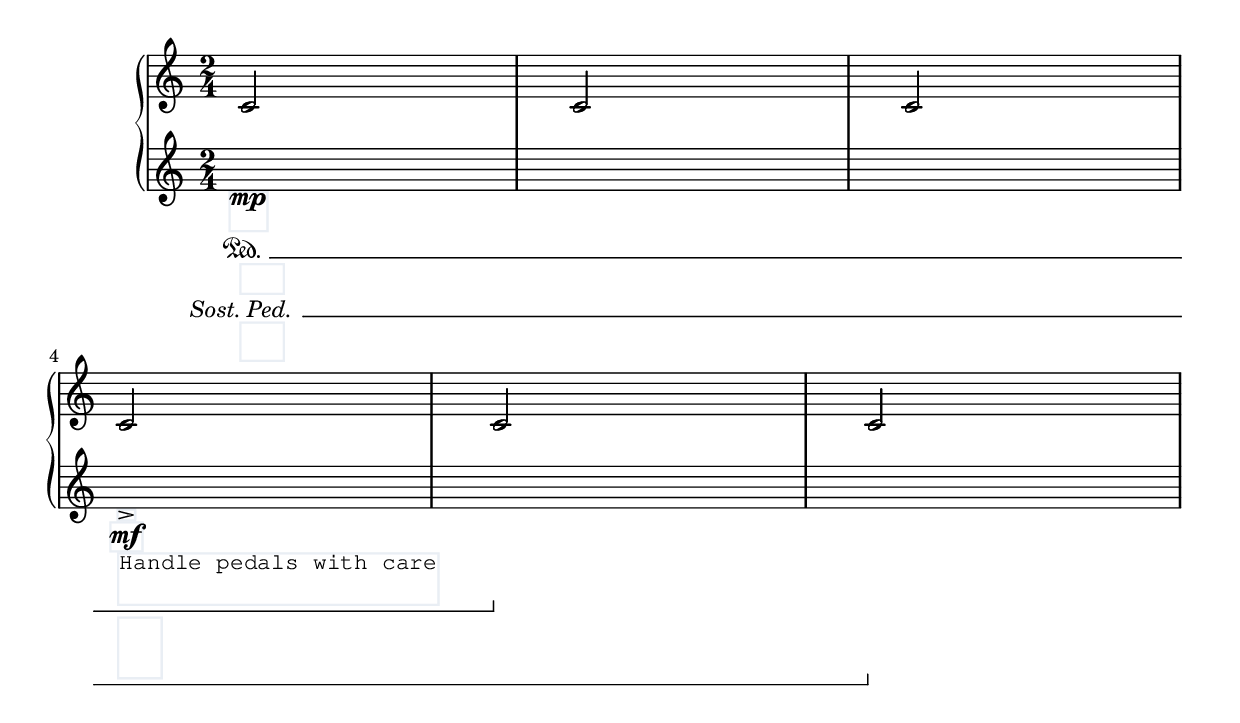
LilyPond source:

%
% Created (24/01/2020) by Paolo-Prete.
% This file is part of Spontini-Editor project.
%
% Spontini-Editor is free software: you can redistribute it and/or modify
% it under the terms of the GNU General Public License as published by
% the Free Software Foundation, either version 3 of the License, or
% (at your option) any later version.
% Spontini-Editor is distributed in the hope that it will be useful,
% but WITHOUT ANY WARRANTY; without even the implied warranty of
% MERCHANTABILITY or FITNESS FOR A PARTICULAR PURPOSE.  See the
% GNU General Public License for more details.
%
% You should have received a copy of the GNU General Public License
% along with Spontini-Editor. If not, see <http://www.gnu.org/licenses/>.
%

\version "2.19.83"
%
% Created (28/12/2019) by Paolo-Prete.
% This file is part of Spontini-Editor project.
%
% Spontini-Editor is free software: you can redistribute it and/or modify
% it under the terms of the GNU General Public License as published by
% the Free Software Foundation, either version 3 of the License, or
% (at your option) any later version.
% Spontini-Editor is distributed in the hope that it will be useful,
% but WITHOUT ANY WARRANTY; without even the implied warranty of
% MERCHANTABILITY or FITNESS FOR A PARTICULAR PURPOSE.  See the
% GNU General Public License for more details.
%
% You should have received a copy of the GNU General Public License
% along with Spontini-Editor. If not, see <http://www.gnu.org/licenses/>.
%

%%%%%%%TODO All this must be re-formatted and shortened!

\version "2.19.83"

#(define reservedColor1 (rgb-color 0.123 0.456 0.789))
#(define reservedColor2 (rgb-color 0.912 0.934 0.956))
#(define showEditorStuff "true")
#(define line-thickness 0.2)
#(define cpDiameter 0.6)

\layout {
  \context {
    \Staff
      \override StaffSymbol.output-attributes.isstaff = "true"
  }
}

%Thanks to Aroon Hill for the below functions!
controlPoints = #(grob-transformer 'stencil (lambda (grob orig)
  (define (draw-control-point pt)
#{ \markup \translate $pt \with-color #(rgb-color 0.811 0.466 0.439) \draw-circle #cpDiameter #0 ##t #})
  (define (draw-control-segment pt1 pt2)
(let ((delta (cons (- (car pt2) (car pt1)) (- (cdr pt2) (cdr pt1))))) #{ \markup \translate $pt1 \with-color #'(1 .5 0) \draw-line $delta #}))
  (let* ((pts (ly:grob-property grob 'control-points))
         (dots (map (lambda (pt)
            (grob-interpret-markup grob (draw-control-point pt)))
            pts))
         (lines (map (lambda (pt1 pt2)
            (grob-interpret-markup grob (draw-control-segment pt1 pt2)))
            pts (cdr pts))))
    (ly:stencil-add
      (apply ly:stencil-add lines)
      (apply ly:stencil-add dots)
      orig))))

#(define (staffPaddingMarkup xex yex grob orig)
(let ((outprops (ly:grob-property grob 'output-attributes))
      (dir (ly:grob-property grob 'direction))
      (staffPadding (ly:grob-property grob 'staff-padding)))
(begin
  (append! outprops `((y-direction . ,dir)))
  (if (string=? showEditorStuff "true")
    (grob-interpret-markup grob #{
       \markup \overlay {
         \stencil #orig
         \with-dimensions-from \null
         \translate #(cons (interval-index xex 0) (interval-index yex (- dir)))
         \overlay {
           \with-color #reservedColor1
           \scale #(cons 1 dir)
           \translate #(cons 0 (- staffPadding))
           \draw-line #'(-1 . 0)

           \with-color #reservedColor1
           \scale #(cons 1 dir)
           \translate #(cons -0.5 (- staffPadding))
           \draw-line #(cons 0 staffPadding)

           \with-color #reservedColor1
           \scale #(cons 1 (- dir))
           \draw-line #'(-1 . 0)
         }
       } #}  )

    (grob-interpret-markup grob #{
       \markup \overlay {
         \stencil #orig
         \with-dimensions-from \null
         \translate #(cons (interval-index xex 0) (interval-index yex (- dir)))
         \overlay { } } #})))))

#(define (paddingMarkup xex yex grob orig)
(let ((outprops (ly:grob-property grob 'output-attributes))
      (dir (ly:grob-property grob 'direction))
      (padding (ly:grob-property grob 'padding)))
(begin
  (append! outprops `((y-direction . ,dir)))
  (if (string=? showEditorStuff "true")
    (grob-interpret-markup grob #{
       \markup \overlay {
         \stencil #orig
         \with-dimensions-from \null
         \translate #(cons (interval-index xex 0) (interval-index yex (- dir)))
         \overlay {
           \with-color #reservedColor1
           \scale #(cons 1 dir)
           \translate #(cons 0 (- padding))
           \draw-line #'(-1 . 0)

           \with-color #reservedColor1
           \scale #(cons 1 dir)
           \translate #(cons -0.5 (- padding))
           \draw-line #(cons 0 padding)

           \with-color #reservedColor1
           \scale #(cons 1 (- dir))
           \draw-line #'(-1 . 0)
         }
       } #}  )

    (grob-interpret-markup grob #{
       \markup \overlay {
         \stencil #orig
         \with-dimensions-from \null
         \translate #(cons (interval-index xex 0) (interval-index yex (- dir)))
         \overlay { } } #})))))

#(define (osPaddingMarkup xex yex grob orig)
(let ((outprops (ly:grob-property grob 'output-attributes))
      (dir (ly:grob-property grob 'direction))
      (osPadding (ly:grob-property grob 'outside-staff-padding 0.46)))
(begin
  (append! outprops `((y-direction . ,dir)))
  (if (string=? showEditorStuff "true")
    (grob-interpret-markup grob #{
      \markup \overlay {
        \stencil #orig
        \with-dimensions-from \null
        \translate #(cons (interval-index xex 0) (interval-index yex (- dir)))
        \overlay {
          \with-color #reservedColor1
          \scale #(cons 1 dir)
          \translate #(cons 0 (- osPadding))
          \draw-line #'(-1 . 0)

          \with-color #reservedColor1
          \scale #(cons 1 dir)
          \translate #(cons -0.5 (- osPadding))
          \draw-line #(cons 0 osPadding)

          \with-color #reservedColor1
          \scale #(cons 1 (- dir))
          \draw-line #'(-1 . 0)
        }
        \with-dimensions-from \null
        \translate #(cons (interval-index xex 0) (interval-index yex dir))
        \overlay {
          \with-color #reservedColor1
          \scale #(cons 1 dir)
          \draw-line #'(-1 . 0)

          \with-color #reservedColor1
          \scale #(cons 1 dir)
          \translate #(cons -0.5 0)
          \draw-line #(cons 0 osPadding)

          \with-color #reservedColor1
          \scale #(cons 1 (- dir))
          \translate #(cons 0 (- osPadding))
          \draw-line #'(-1 . 0)
        }
    } #} )

    ; else (no editor stuff)
    (grob-interpret-markup grob #{
      \markup \overlay {
        \stencil #orig
        \with-dimensions-from \null
        \translate #(cons (interval-index xex 0) (interval-index yex (- dir)))
        \overlay {  }
        \with-dimensions-from \null
        \translate #(cons (interval-index xex 0) (interval-index yex dir))
        \overlay { }
    } #} )))))

#(define (afterLineBreakingSVGGrob grob editableClass xex yex id)
  (let* ((outprops (ly:grob-property grob 'output-attributes))
          (y-parent (ly:grob-parent grob Y))
          (x-parent (ly:grob-parent grob X))
          (origsten '())
          (dir '())
          (y '())
          (outprops-y-parent (ly:grob-property y-parent 'output-attributes))
          (orig-sten-y-parent '())
          (outprops-x-parent (ly:grob-property x-parent 'output-attributes))
          (orig-sten-x-parent '()))

      (for-each
        (lambda (x)
          (if (string-prefix? "x-offset" (symbol->string (car x)))
            (begin
              (if (string=? showEditorStuff "true")
                (begin
                  ;(set! orig-sten-x-parent (ly:make-stencil '()))
                  (ly:grob-set-property! x-parent 'stencil
                    (grob-interpret-markup x-parent #{
                        \markup \draw-line #'(0 . 1)
                      #}))

                  (set! outprops-x-parent (cons (cons "spontinimarker" "true") outprops-x-parent ))
                  (set! outprops-x-parent (cons (cons (string-append "x-ref-of-" (cdr x)) "true") outprops-x-parent))
                  (ly:grob-set-property! x-parent 'output-attributes outprops-x-parent)))))

          (if (string-prefix? "y-offset" (symbol->string (car x)))
              (if (string=? showEditorStuff "true")
                (begin
                  (set! (ly:grob-property y-parent 'stencil) (ly:make-stencil '()))
                  (ly:grob-set-property! y-parent 'stencil
                    (grob-interpret-markup y-parent #{
                        \markup \draw-line #'(1 . 0)
                      #}))

                  (set! outprops-y-parent (cons (cons "spontinimarker" "true") outprops-y-parent ))
                  (set! outprops-y-parent (cons (cons (string-append "y-ref-of-" (cdr x)) "true") outprops-y-parent))
                  (ly:grob-set-property! y-parent 'output-attributes outprops-y-parent))))
          ;; Thanks to Haaron Hill for the *great* support!
          (if (or (string-prefix? "outside-staff-padding" (symbol->string (car x)))
                       (string-prefix? "staff-padding" (symbol->string (car x)))
                       (string-prefix? "padding" (symbol->string (car x))))
              (if (string=? showEditorStuff "true")
                (begin
                  (set! origsten (ly:grob-property grob 'stencil))
                  (set! xex (ly:stencil-extent origsten X))
                  (set! yex (ly:stencil-extent origsten Y))
                  (ly:grob-set-property! grob 'layer 1000)

                  (cond
                    ((string-prefix? "outside-staff-padding" (symbol->string (car x)))
                      (ly:grob-set-property! grob 'stencil (osPaddingMarkup xex yex grob origsten)))

                    ((string-prefix? "staff-padding" (symbol->string (car x)))
                      (ly:grob-set-property! grob 'stencil (staffPaddingMarkup xex yex grob origsten)))

                    ((string-prefix? "padding" (symbol->string (car x)))
                      (ly:grob-set-property! grob 'stencil (paddingMarkup xex yex grob origsten)))))))

          ) outprops)

      (ly:grob-set-property! grob 'output-attributes outprops))

)

#(define (beforeLineBreakingSVGGrob grob)
  (let* ((outprops (ly:grob-property grob 'output-attributes)))
      (append! outprops `((staffspace . ,(ly:staff-symbol-staff-space grob))))
      (ly:grob-set-property! grob 'output-attributes outprops))

)

%Thanks to Stefano Troncaro and Kieren McMillian for support!
createJSSVGEditableObj = #(define-music-function (editableClass idStr prop method vals mus) (symbol-list? string? string? string? scheme? ly:music?)
  (let ((mexpr '())
        (endTkn '())
        (context '())
        (isAvoidCollisionProp (or (string=? "outside-staff-padding" prop)
                                  (string=? "staff-padding" prop)
                                  (string=? "padding" prop)
                                  (string=? "X-offset" prop)
                                  (string=? "Y-offset" prop)))
        (editablepropid (string-downcase (string-append prop "-propid")))
        (valsToSet vals))
    (begin

      (if (not (eq? editableClass '()))
        (begin

          (if (eq? (cdr editableClass) '())
            (begin
              (set! editableClass (symbol->string (car editableClass)))
            )
            (begin
              (set! context (symbol->string (car editableClass)))
              (set! editableClass (symbol->string (car (cdr editableClass))))
            )
          ))
        )

      (cond

        (isAvoidCollisionProp
          (if (null? vals)
              (set! valsToSet 0)
              (set! valsToSet (car vals))))

        ((or (string=? prop "extra-offset")(string=? prop "shorten-pair"))
          (if (null? vals)
              (set! valsToSet (cons 0 0))))

        ((string=? prop "extra-offset-y")
          (set! prop "extra-offset")
          (if (null? vals)
              (set! valsToSet '(0))
              (set! valsToSet (cons 0 (car vals)))))

        ((string=? prop "cpts")
          (if (null? vals)
            (set! valsToSet '((0 . 0)(0 . 0)(0 . 0)(0 . 0)))))

       )

      (cond

        ((string=? method "Tweak")
          (if (eq? editableClass '())
            (set! mexpr #{
              \tweak $prop $valsToSet $mus
            #})
            (set! mexpr #{
              \tweak $editableClass . $prop $valsToSet $mus
            #})))

        ((string=? method "OnceOffset")
          (if (eq? editableClass '())
            (set! mexpr #{
              \once \offset positions $valsToSet $mus
            #})
            (set! mexpr #{
              \once \offset $editableClass . positions $valsToSet $mus
            #})))

        ((and (not (null? valsToSet))
              (string=? method "OnceOverride"))
          (if (eq? context '())
            (set! mexpr #{
              \once \override $editableClass . $prop = $valsToSet $mus #})
            (set! mexpr #{
              \once \override $context . $editableClass . $prop = $valsToSet $mus #})))

        ((string=? method "Shape")
          (if (string=? showEditorStuff "true")
            (set! mexpr #{
              \tweak stencil #controlPoints
              \shape $valsToSet $mus
            #})
            (set! mexpr #{
              \shape $valsToSet $mus
            #})))
      )

      (cond

        ((and (or (string=? method "Tweak")(string=? method "Shape")(string=? method "OnceOffset"))
              (eq? editableClass '()))
          (set! mexpr #{
            \tweak output-attributes.spontinieditable $showEditorStuff
            \tweak output-attributes.editableclass "Dummy"
            \tweak output-attributes.editcommand #method
            \tweak before-line-breaking #(lambda (grob) (beforeLineBreakingSVGGrob grob))
            \tweak output-attributes.$editablepropid #`,idStr $mexpr #})
          (if isAvoidCollisionProp
            (set! mexpr #{
              \tweak after-line-breaking
              #(lambda (grob) (afterLineBreakingSVGGrob grob editableClass '() '() idStr)) #mexpr #})))

        ((and (or (string=? method "Tweak")(string=? method "Shape")(string=? method "OnceOffset"))
              (not (eq? editableClass '())))
          (set! mexpr #{
            \tweak $editableClass . output-attributes.spontinieditable $showEditorStuff
            \tweak $editableClass . output-attributes.editableclass $editableClass
            \tweak $editableClass . output-attributes.editcommand #method
            \tweak $editableClass . before-line-breaking #(lambda (grob) (beforeLineBreakingSVGGrob grob))
            \tweak $editableClass . output-attributes.$editablepropid #`,idStr  $mexpr #})
          (if isAvoidCollisionProp
            (set! mexpr #{
              \tweak $editableClass . after-line-breaking
              #(lambda (grob) (afterLineBreakingSVGGrob grob editableClass '() '() idStr)) #mexpr #})))

        ((and (eq? context '())(string=? method "OnceOverride"))
          (set! mexpr #{
            #(if isAvoidCollisionProp #{
              \once \override $editableClass .after-line-breaking =
                #(lambda (grob)(afterLineBreakingSVGGrob grob editableClass '() '() idStr))
            #})
            \once \override $editableClass . output-attributes.spontinieditable = $showEditorStuff
            \once \override $editableClass . output-attributes.editableclass = #editableClass
            \once \override $editableClass . output-attributes.editcommand = #method
            \once \override $editableClass . before-line-breaking = #(lambda (grob) (beforeLineBreakingSVGGrob grob))
            \once \override $editableClass . output-attributes.$editablepropid = #`,idStr #mexpr
          #}))

        ((and (not (eq? context '()))(string=? method "OnceOverride"))
          (set! mexpr #{
            #(if isAvoidCollisionProp #{
              \once \override $context . $editableClass .after-line-breaking =
                #(lambda (grob)(afterLineBreakingSVGGrob grob editableClass '() '() idStr))
            #})
            \once \override $context . $editableClass . output-attributes.spontinieditable = $showEditorStuff
            \once \override $context . $editableClass . output-attributes.editableclass = #editableClass
            \once \override $context . $editableClass . output-attributes.editcommand = #method
            \once \override $context . $editableClass . before-line-breaking = #(lambda (grob) (beforeLineBreakingSVGGrob grob))
            \once \override $context . $editableClass . output-attributes.$editablepropid = #`,idStr #mexpr
          #}))

      )

#{
  $mexpr
#})))

jsTweak = #(define-music-function (idStr prop vals className mus) (string? string? scheme? (symbol-list? '()) ly:music?) #{
  #(cond

    ((and (not (eq? className '()))
          (memv 'DynamicLineSpanner className)) #{
      \tweak $className .stencil #(lambda (grob) (grob-interpret-markup grob
      #{ #(if (string=? showEditorStuff "true")
          #{ \markup { \override #'(thickness . 3) \draw-line #'(4 . 0) } #}
          #{ \markup { } #} )
        #}))
      \createJSSVGEditableObj $className $idStr $prop "Tweak" $vals $mus
    #})

    ((and (not (eq? className '()))
          (or (memv 'SustainPedalLineSpanner className)
              (memv 'SostenutoPedalLineSpanner className)
              (memv 'UnaCordaPedalLineSpanner className))) #{
      \tweak $className .stencil #(lambda (grob) (grob-interpret-markup grob
      #{ #(if (string=? showEditorStuff "true")
          #{ \markup { \override #'(thickness . 3) \draw-line #'(6 . 0) } #}
          #{ \markup { } #} )
        #}))
      \createJSSVGEditableObj $className $idStr $prop "Tweak" $vals $mus
    #})

    (else #{
      \createJSSVGEditableObj $className $idStr $prop "Tweak" $vals $mus
    #})

  )
#})

jsOnceOverride = #(define-music-function (idStr prop vals className mus) (string? string? scheme? symbol-list? ly:music?) #{
  #(cond

    ((and (not (eq? className '()))
          (memv 'NoteColumn className)) #{
        \once \override $className .stencil = #(lambda (grob) (grob-interpret-markup grob
      #{ #(if (string=? showEditorStuff "true")
          #{ \markup { \override #'(thickness . 3) \draw-line #'(0 . 4) } #}
          #{ \markup { } #})
        #}))
    #}))

    \createJSSVGEditableObj $className $idStr $prop "OnceOverride" $vals $mus

#})

jsOnceOffset = #(define-music-function (idStr prop vals className mus) (string? string? scheme? (symbol-list? '()) ly:music?) #{
  \createJSSVGEditableObj $className $idStr $prop "OnceOffset" $vals $mus
#})

jsShape = #(define-music-function (idStr prop vals className mus) (string? string? scheme? (symbol-list? '()) ly:music?) #{
  \createJSSVGEditableObj $className $idStr $prop "Shape" $vals $mus
#})

jsOSOPadder = #(define-music-function (idStr prop vals arg) (string? string? scheme? symbol-list-or-music?)
(if (string=? showEditorStuff "true") #{
  \OSPadder #reservedColor2 #0.2 ##t "true" #(string->number idStr) #vals #arg
#}
#{
  \OSPadder #white #0.2 ##t "true" #(string->number idStr) #vals #arg
#}))

jsPadder = #(define-music-function (idStr prop vals arg) (string? string? scheme? symbol-list-or-music?)
(if (string=? showEditorStuff "true") #{
  \OSPadder #reservedColor2 #0.2 ##f "true" #(string->number idStr) #vals #arg
#}
#{
  \OSPadder #white #0.2 ##f "true" #(string->number idStr) #vals #arg
#}))

%
% Created (25/01/2020) by Paolo-Prete.
% This file is part of Spontini project.
% 
% Spontini is free software: you can redistribute it and/or modify
% it under the terms of the GNU General Public License as published by
% the Free Software Foundation, either version 3 of the License, or
% (at your option) any later version.
% Spontini is distributed in the hope that it will be useful,
% but WITHOUT ANY WARRANTY; without even the implied warranty of
% MERCHANTABILITY or FITNESS FOR A PARTICULAR PURPOSE.  See the
% GNU General Public License for more details.
%
% You should have received a copy of the GNU General Public License
% along with Spontini.  If not, see <http://www.gnu.org/licenses/>.
%

\version "2.19.83"

#(define PADDER_RECT_DEF_W (cons -3 3))
#(define OSPadderThickness 0.1)
#(define posIdxUp 0)
#(define posListUp '())
#(define posIdxDown 0)
#(define posListDown '())
#(define OSBox #{ \markup "   " #})

%Thanks to Aaron Hill and Thomas "Harm" Morley
#(define (box-stencil stencil thickness padding color expand?)
   "Add a box around @var{stencil}, producing a new stencil."
   (define (css-style-padding padding)
     ;; padding => (top right bottom left)
     (cond
       ((or (null? padding) (eqv? #f padding)) '(0 0 0 0))
       ((number? padding) (make-list 4 padding))
       ((number-pair? padding)
         (list (car padding) (cdr padding)
               (car padding) (cdr padding)))
       ((and (number-list? padding) (<= (length padding) 4))
         (case (length padding)
           ((1) (make-list 4 (first padding)))
           ((2) (list (first padding) (second padding)
                      (first padding) (second padding)))
           ((3) (list (first padding) (second padding)
                      (third padding) (second padding)))
           (else padding)))
       (else
         (begin (ly:warning "Ignoring invalid padding: ~a" padding)
                '(0 0 0 0)))))
          (let* ((padding (css-style-padding padding))
                 (padding-top (first padding))
                 (padding-right (second padding))
                 (padding-bottom (third padding))
                 (padding-left (fourth padding))
          
          (x-ext-orig (ly:stencil-extent stencil X))
          (y-ext-orig (ly:stencil-extent stencil Y))
          (x-ext-inner
            (cons (- (interval-start x-ext-orig) padding-left)
                  (+ (interval-end x-ext-orig) padding-right)))
          (y-ext-inner
            (cons (- (interval-start y-ext-orig) padding-bottom)
                  (+ (interval-end y-ext-orig) padding-top)))
          (x-ext-outer (interval-widen x-ext-inner thickness))
          (y-ext-outer (interval-widen y-ext-inner thickness))
          (x-ext-new (if expand? x-ext-outer x-ext-orig))
          (y-ext-new (if expand? y-ext-outer y-ext-orig))

          (x-rule (make-filled-box-stencil (cons 0 thickness) y-ext-inner))
          (y-rule (make-filled-box-stencil x-ext-outer (cons 0 thickness)))
          (box (stencil-with-color
            (ly:stencil-add
              (ly:stencil-translate-axis y-rule (interval-end y-ext-inner) Y)
              (ly:stencil-translate-axis x-rule (interval-end x-ext-inner) X)
              (ly:stencil-translate-axis y-rule (interval-start y-ext-outer) Y)
              (ly:stencil-translate-axis x-rule (interval-start x-ext-outer) X))
            color)))
     (ly:make-stencil
       (ly:stencil-expr (ly:stencil-add box stencil))
       x-ext-new y-ext-new)))

#(define* (make-stencil-boxer thickness padding
            #:optional (color grey) (callback #f) (expand? #t))
   "Return function that adds a box around the grob passed as argument."
   (if (procedure? callback)
     (lambda (grob)
      (if (ly:grob-property grob 'stencil)
       (box-stencil (callback grob) thickness padding color expand?)))
     (grob-transformer 'stencil (lambda (grob orig)
       (if orig
         (box-stencil orig thickness padding color expand?))))))

#(define (next-not-in-list n list) 
  (let ((s (+ 1 n))) 
    (if (memv s list) 
      (next-not-in-list s list) s)))

resetOSPositions = #(define-scheme-function () () 
  (set! posIdxUp 0)
  (set! posListUp '())
  (set! posIdxDown 0)
  (set! posListDown '()))

incrPositions = #(define-scheme-function (dir num) (number? number?) 
(let lp ((i 0)) 
  (if (< i num) 
    (begin 
      (if (eq? dir UP)      
        (begin
          (set! posIdxUp (next-not-in-list posIdxUp posListUp))
          (set! posListUp (cons posIdxUp posListUp))
          (set! posListUp (sort! posListUp <)))
        (begin
          (set! posIdxDown (next-not-in-list posIdxDown posListDown))
          (set! posListDown (cons posIdxDown posListDown))
          (set! posListDown (sort! posListDown <))))
      (lp (+ 1 i))))))

#(define (symbol-list-or-music? x) (or (symbol-list? x) (ly:music? x)))

OSOObj = #(define-music-function (arg) (ly:music?)
  (let ((posIdx 0)
        (name (ly:music-property arg 'name)))
  (if (eq? (ly:music-property arg 'direction) UP)
    (begin
      (set! posIdxUp (next-not-in-list posIdxUp posListUp))
      (set! posListUp (cons posIdxUp posListUp))
      (set! posListUp (sort! posListUp <))
      (set! posIdx posIdxUp))
    (begin
      (set! posIdxDown (next-not-in-list posIdxDown posListDown))
      (set! posListDown (cons posIdxDown posListDown))
      (set! posListDown (sort! posListDown <))
      (set! posIdx posIdxDown)))
    (cond
      ((eq? name 'AbsoluteDynamicEvent)
        #{ -\tweak DynamicLineSpanner.outside-staff-priority #(* 100 posIdx) #arg #})     
      ((eq? name 'SustainEvent)
        #{ -\tweak SustainPedalLineSpanner.outside-staff-priority #(* 100 posIdx) #arg #})
      ((eq? name 'SostenutoEvent)
        #{ -\tweak SostenutoPedalLineSpanner.outside-staff-priority #(* 100 posIdx) #arg #})
      ((eq? name 'UnaCordaEvent)
        #{ -\tweak UnaCordaPedalLineSpanner.outside-staff-priority #(* 100 posIdx) #arg #})      
      (else
        #{ -\tweak outside-staff-priority #(* 100 posIdx) #arg #}))))

#(define lastPos 0)

OSPadder = #(define-music-function (col thickness automaticOrder editable id padding arg) 
                                    ((color? white) (number? OSPadderThickness) boolean? (string? "false") (number? 0) scheme? symbol-list-or-music?)
  (let ((posIdx 0)
        (obj '())
        (ctx '())
        (editableclass "")
        (name (if (ly:music? arg) (ly:music-property arg 'name) "")))
       
    (cond    
      ((and (ly:music? arg) (eq? (ly:music-property arg 'direction) UP))
        (if automaticOrder
          (set! posIdxUp (next-not-in-list posIdxUp posListUp))
          (set! posIdxUp lastPos))
        (set! posListUp (cons posIdxUp posListUp))
        (set! posListUp (sort! posListUp <))
        (set! posIdx posIdxUp)              
      )
        
      ((and (ly:music? arg) (eq? (ly:music-property arg 'direction) DOWN))
        (if automaticOrder
          (set! posIdxDown (next-not-in-list posIdxDown posListDown))
          (set! posIdxDown lastPos))
        (set! posListDown (cons posIdxDown posListDown))
        (set! posListDown (sort! posListDown <))
        (set! posIdx posIdxDown)             
      ))      
    
    (if automaticOrder
      (set! editableclass "OSOPadder")
      (set! editableclass "Padder"))
    
    (if (ly:music? arg)
      (cond
        ((eq? name 'AbsoluteDynamicEvent) #{ 
          -\tweak DynamicLineSpanner.padding 0
          -\tweak DynamicLineSpanner.staff-padding 0
          -\tweak DynamicLineSpanner.outside-staff-padding 0
          -\tweak layer #-1          
          -\tweak DynamicText.stencil #(make-stencil-boxer thickness padding col)
          -\tweak output-attributes.pads-propid #id
          -\tweak output-attributes.spontinieditable #editable
          -\tweak output-attributes.editableclass #editableclass
          -\tweak output-attributes.thickness #thickness
          -\tweak output-attributes.y-direction #(ly:music-property arg 'direction)
          -\tweak DynamicLineSpanner.outside-staff-priority #(* 100 posIdx) #arg #})     
        ((eq? name 'SustainEvent) #{
          -\tweak SustainPedalLineSpanner.padding 0
          -\tweak SustainPedalLineSpanner.staff-padding 0
          -\tweak SustainPedalLineSpanner.outside-staff-padding 0  
          -\tweak SustainPedalLineSpanner.outside-staff-priority #(* 100 posIdx) 
          -\tweak SustainPedal.output-attributes.pads-propid #id
          -\tweak SustainPedal.output-attributes.spontinieditable #editable
          -\tweak SustainPedal.output-attributes.editableclass #editableclass          
          -\tweak SustainPedal.output-attributes.thickness #thickness
          -\tweak SustainPedal.output-attributes.y-direction #(ly:music-property arg 'direction)
          -\tweak SustainPedal.layer #-1  
          -\tweak SustainPedal.stencil #(make-stencil-boxer thickness padding col) #arg #})          
        ((eq? name 'SostenutoEvent) #{ 
          -\tweak SostenutoPedalLineSpanner.padding 0
          -\tweak SostenutoPedalLineSpanner.staff-padding 0
          -\tweak SostenutoPedalLineSpanner.outside-staff-padding 0             
          -\tweak SostenutoPedalLineSpanner.outside-staff-priority #(* 100 posIdx) 
          -\tweak SostenutoPedal.output-attributes.pads-propid #id
          -\tweak SostenutoPedal.output-attributes.spontinieditable #editable
          -\tweak SostenutoPedal.output-attributes.editableclass #editableclass             
          -\tweak SostenutoPedal.output-attributes.thickness #thickness
          -\tweak SostenutoPedal.output-attributes.y-direction #(ly:music-property arg 'direction)
          -\tweak SostenutoPedal.layer #-1
          -\tweak SostenutoPedal.stencil #(make-stencil-boxer thickness padding col) #arg #})
        ((eq? name 'UnaCordaEvent) #{ 
          -\tweak UnaCordaPedalLineSpanner.padding 0
          -\tweak UnaCordaPedalLineSpanner.staff-padding 0
          -\tweak UnaCordaPedalLineSpanner.outside-staff-padding 0             
          -\tweak UnaCordaPedalLineSpanner.outside-staff-priority #(* 100 posIdx) 
          -\tweak UnaCordaPedal.output-attributes.pads-propid #id
          -\tweak UnaCordaPedal.output-attributes.spontinieditable #editable
          -\tweak UnaCordaPedal.output-attributes.editableclass #editableclass             
          -\tweak UnaCordaPedal.output-attributes.thickness #thickness
          -\tweak UnaCordaPedal.output-attributes.y-direction #(ly:music-property arg 'direction)
          -\tweak UnaCordaPedal.layer #-1
          -\tweak UnaCordaPedal.stencil #(make-stencil-boxer thickness padding col) #arg #})
        (else #{ 
          -\tweak padding 0
          -\tweak staff-padding 0
          -\tweak outside-staff-padding 0    
          -\tweak output-attributes.pads-propid #id
          -\tweak output-attributes.y-direction #(ly:music-property arg 'direction)
          -\tweak output-attributes.spontinieditable #editable
          -\tweak output-attributes.editableclass #editableclass             
          -\tweak output-attributes.thickness #thickness
          -\tweak layer #-1
          -\tweak stencil #(make-stencil-boxer thickness padding col) 
          -\tweak outside-staff-priority #(* 100 posIdx) #arg #}))
      ;else (symbols)
      #{ 
          \once \override #arg . padding = 0
          \once \override #arg . staff-padding = 0
          \once \override #arg . outside-staff-padding = 0 
          \once \override #arg . after-line-breaking = 
          #(lambda (grob) 
            (let ((outprops (ly:grob-property grob 'output-attributes)))
              (set! outprops (cons (cons "y-direction" (ly:grob-property grob 'direction)) outprops))
              (set! outprops (cons (cons "spontinieditable" editable) outprops))
              (set! outprops (cons (cons "editableclass" editableclass) outprops))              
              (set! outprops (cons (cons "thickness" thickness) outprops))
              (set! outprops (cons (cons "pads-propid" id) outprops))
              (ly:grob-set-property! grob 'output-attributes outprops)))         
          \once \override #arg . layer = #-1
          \once \override #arg . stencil = 
          #(make-stencil-boxer thickness padding col)
      #}
      )))   

setOSPosition = #(define-music-function (direction pos arg) (number? number? symbol-list?)                                       
  (if (eq? direction UP)
    (begin
      (set! posListUp (cons pos posListUp))
      (set! posListUp (sort! posListUp <)))
    (begin
      (set! posListDown (cons pos posListDown))
      (set! posListDown (sort! posListDown <))))
    #{ \once \override #arg .outside-staff-priority = #(* 100 pos) #})

tweakOSPosition = #(define-scheme-function (pos) (number?)
(set! lastPos pos))

\include "../lib/ly/tabular-functions.ly"
#(define showEditorStuff "true")

upper = {

\time 2/4
\set Score.pedalSustainStyle = #'mixed
\override Score.TextScript.font-family = #'typewriter

#(define l1 #{

\resetOSPositions
% START POSITION DOWN WILL BE "6"
\incrPositions #DOWN 5
\setOSPosition #DOWN 7 Score.SustainPedalLineSpanner
\setOSPosition #DOWN 9 Score.SostenutoPedalLineSpanner

#})

#(define l2 #{

\jsOSOPadder "4" "pads" #'(0 0 1.799 0) _\mp
_\sustainOn
\jsOSOPadder "5" "pads" #'(0.415 0 2.26 0) _\OSBox
_\sostenutoOn
\jsOSOPadder "3" "pads" #'(0 0 3.489 0) _\OSBox

#})

\easyCrossStaff %TMODE
  { c'2       \CS c' \CS c'\break \CS }
  { $l1 s $l2 \CS s  \CS s        \CS }
#'( -         \CS -  \CS -        \CS )

\break

#(define l2 #{

\resetOSPositions
\jsOSOPadder "6" "pads" #'()_>
\jsOSOPadder "7" "pads" #'() _\mf
\jsOSOPadder "1" "pads" #'(0 0.039 2.995 0) _"Handle pedals with care"
\tweakOSPosition 7 \jsPadder "8" "pads" #'(0 0 5.632 0) _\OSBox
% Alternatively:
% \incrPositions #DOWN 3 \jsOSOPadder "8" "pads" #'(0 0 5.632 0) _\OSBox

#})

\easyCrossStaff %TMODE
  { c'    \CS c'            \CS c'              \CS }
  { s $l2 \CS s_\sustainOff \CS s_\sostenutoOff \CS }
#'( -     \CS -             \CS -               \CS )

}

lower = {}

\layout {
  \context {
    \Staff
      \override StaffSymbol.output-attributes.gridify = $showEditorStuff
      \override StaffSymbol.output-attributes.gridstep = "1"
      \override StaffSymbol.output-attributes.gridcolor = "#f0eee9"
  }
}

\include "../lib/ly/piano-template.ly"